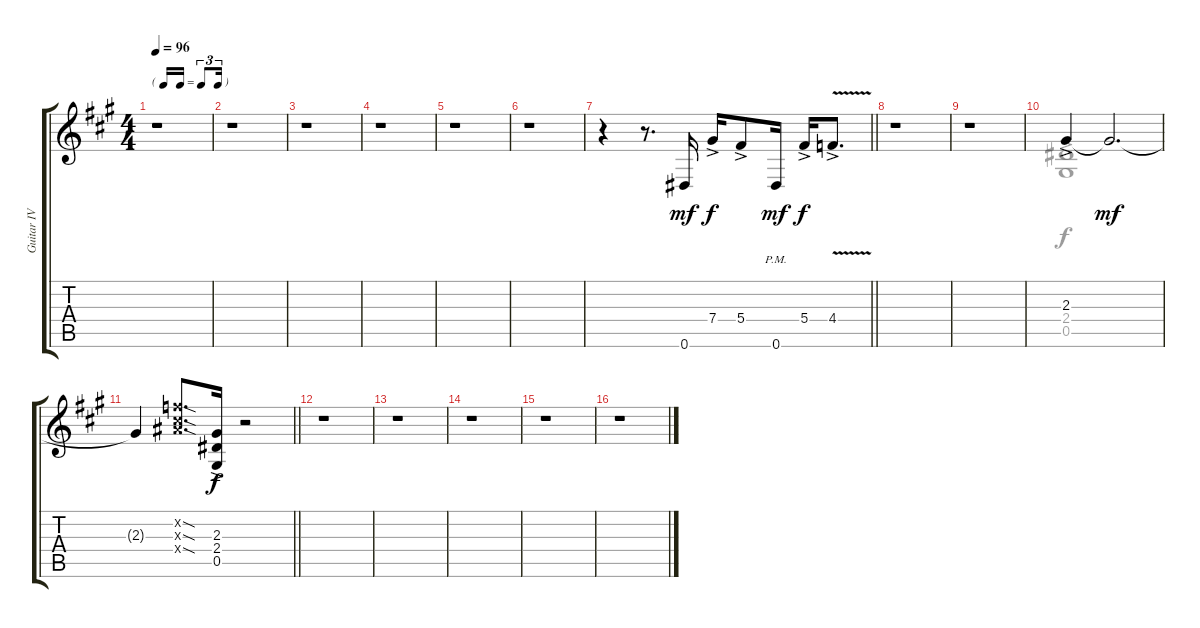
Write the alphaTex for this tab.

\track ("Guitar IV" "Guitar IV") {instrument overdrivenguitar}
\staff {score tabs}
\tuning (Eb4 Bb3 Gb3 Db3 Ab2 Eb2) {hide}
\voice
\ts (4 4)
\tf triplet16th
\tempo 96
\clef g2
\ks a
r.1{dy mf instrument overdrivenguitar} |
r.1 |
r.1 |
r.1 |
r.1 |
r.1 |
\barLineRight lightlight
r.4 r.8{d} 0.6.16 7.4{ac}.16{dy f} 5.4{ac}.8 0.6{pm}.16{dy mf} 5.4{ac}.16{dy f} 4.4{v ac}.8{d} |
r.1 |
r.1 |
2.3{ac}.4 2.3{t}.2{d dy mf} |
\barLineRight lightlight
2.3{t}.4 (7.2{sod x} 7.3{sod x} 9.4{sod x}).8{d} (2.3{ac} 2.4{ac} 0.5{ac}).16{dy f} r.2 |
r.1 |
r.1 |
r.1 |
r.1 |
r.1
\voice
\clef g2
\ottava regular
\simile none
\ks a
|
|
|
|
|
|
\barLineRight lightlight
|
|
|
(2.4{ac} 0.5{ac}).1 |
\barLineRight lightlight
|
|
|
|
|
